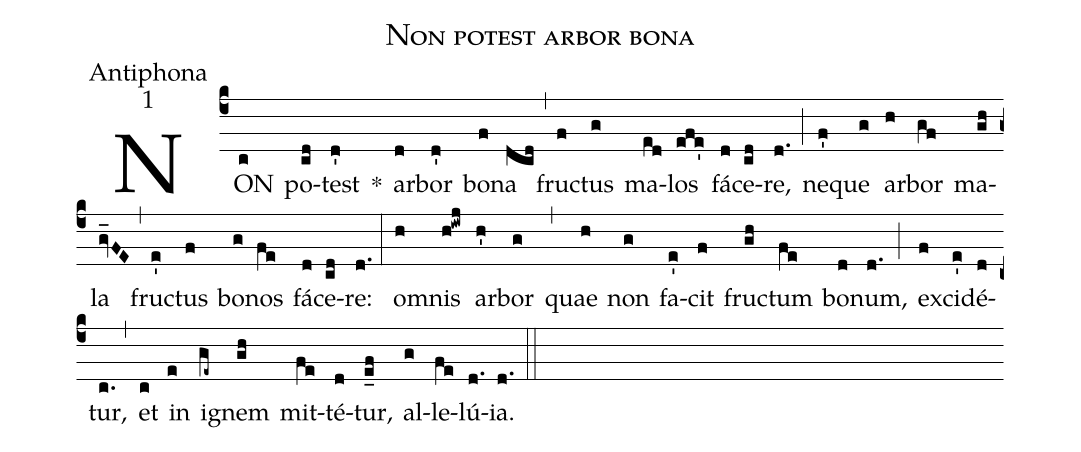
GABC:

name:Non potest arbor bona;
office-part:Antiphona;
mode:1;
%%
(c4) NON(c) po(cd)test(d') *() ar(d)bor(d') bo(f)na(dcd) (,) fru(f)ctus(g) ma(ed)los(efe') fá(d)ce(cd)re,(d.) (;) ne(f')que(g) ar(h)bor(gf) ma(gh)la(gv_FE) (,) fru(e')ctus(f) bo(g)nos(fe) fá(d)ce(cd)re:(d.) (:) o(h)mnis(h!iwj) ar(h')bor(g) (,) quae(h) non(g) fa(e')cit(f) fru(gh)ctum(fe) bo(d)num,(d.) (;) ex(f)ci(e')dé(d)tur,(c.) (,) et(c) in(e) i(ge~)gnem(gh) mit(fe)té(d)tur,(e_f) al(g)le(fe)lú(d.)ia.(d.) (::)
